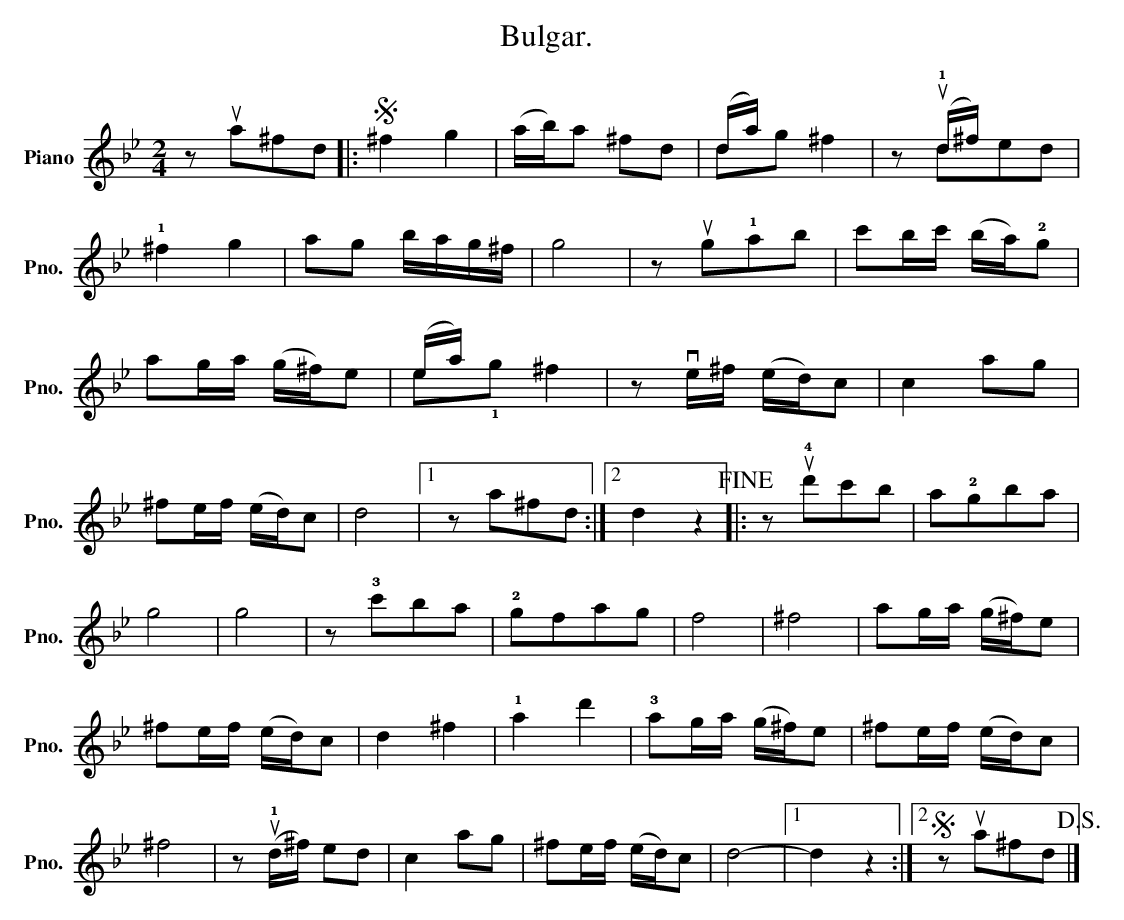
X:1
T:Bulgar.
%%score ( 1 2 )
L:1/8
M:2/4
K:Gmin
V:1 treble nm="Piano" snm="Pno."
V:2 treble
V:1
 z ua^fd |:S ^f2 g2 | (a/b/)a ^fd | (d/a/) x x2 | x (u!1!d/^f/) x2 |$ !1!^f2 g2 | ag b/a/g/^f/ | %7
 g4 | z ug!1!ab | c'b/c'/ (b/a/)!2!g |$ ag/a/ (g/^f/)e | (e/a/) x3 | z ve/^f/ (e/d/)c | c2 ag |$ %14
 ^fe/f/ (e/d/)c | d4 |1 z a^fd :|2 d2 z2!fine! |: z u!4!d'c'b | a!2!gba |$ g4 | g4 | z !3!c'ba | %23
 !2!gfag | f4 | ^f4 | ag/a/ (g/^f/)e |$ ^fe/f/ (e/d/)c | d2 ^f2 | !1!a2 d'2 | !3!ag/a/ (g/^f/)e | %31
 ^fe/f/ (e/d/)c |$ ^f4 | z (u!1!d/^f/) ed | c2 ag | ^fe/f/ (e/d/)c | d4- |1 d2 z2 :|2 %38
S z ua^fd!D.S.! |] %39
V:2
 x4 |: x4 | x4 | dg ^f2 | z ded |$ x4 | x4 | x4 | x4 | x4 |$ x4 | e!1!g ^f2 | x4 | x4 |$ x4 | x4 |1 %16
 x4 :|2 x4 |: x4 | x4 |$ x4 | x4 | x4 | x4 | x4 | x4 | x4 |$ x4 | x4 | x4 | x4 | x4 |$ x4 | x4 | %34
 x4 | x4 | x4 |1 x4 :|2 x4 |] %39
